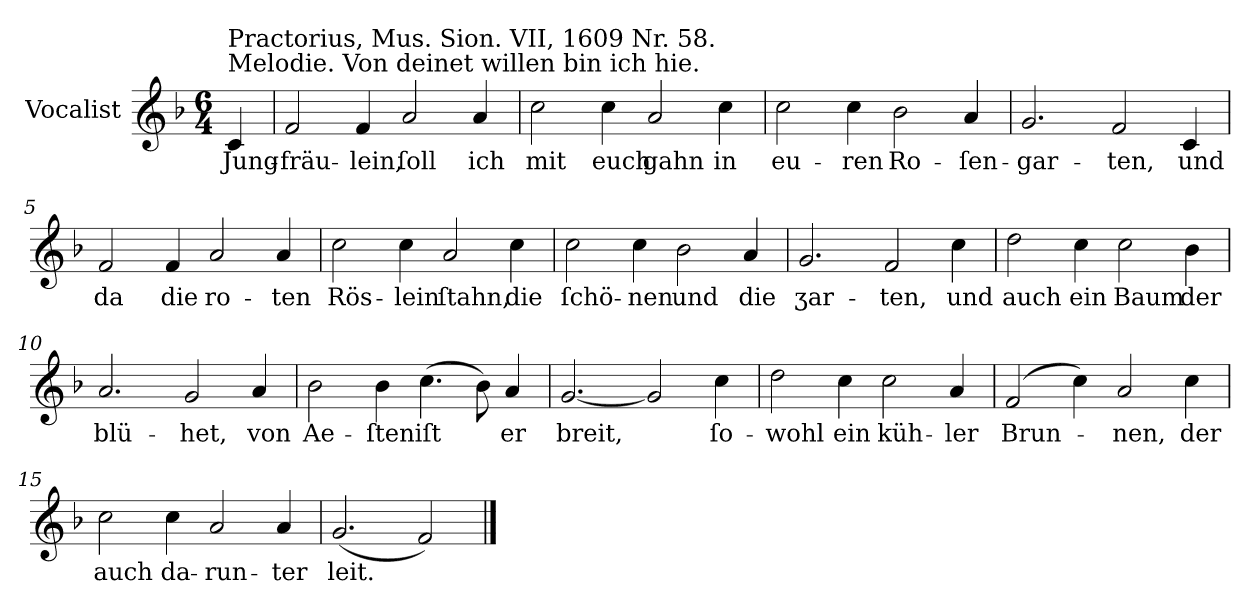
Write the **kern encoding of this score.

**kern	**text
*part1	*part1
*staff1	*staff1
*I"Vocalist	*
*k[b-]	*
*F:	*
*M6/4	*
=	=
!LO:TX:a:t=Melodie. Von deinet willen bin ich hie.	!
!LO:TX:a:t=Practorius, Mus. Sion. VII, 1609 Nr. 58.	!
4c	Jung-
=1	=1
2f	-fräu-
4f	-lein,
2a	ſoll
4a	ich
=2	=2
2cc	mit
4cc	euch
2a	gahn
4cc	in
=3	=3
2cc	eu-
4cc	-ren
2b-	Ro-
4a	-ſen-
=4	=4
2.g	-gar-
2f	-ten,
4c	und
=5	=5
2f	da
4f	die
2a	ro-
4a	-ten
=6	=6
2cc	Rös-
4cc	-lein
2a	ſtahn,
4cc	die
=7	=7
2cc	ſchö-
4cc	-nen
2b-	und
4a	die
=8	=8
2.g	ʒar-
2f	-ten,
4cc	und
=9	=9
2dd	auch
4cc	ein
2cc	Baum
4b-	der
=10	=10
2.a	blü-
2g	-het,
4a	von
=11	=11
2b-	Ae-
4b-	-ſten
(4.cc	iſt
8b-)	.
4a	er
=12	=12
[2.g	breit,
2g]	.
4cc	ſo-
=13	=13
2dd	-wohl
4cc	ein
2cc	küh-
4a	-ler
=14	=14
(2f	Brun-
4cc)	.
2a	-nen,
4cc	der
=15	=15
2cc	auch
4cc	da-
2a	-run-
4a	-ter
=16	=16
(2.g	leit.
2f)	.
==	==
*-	*-
